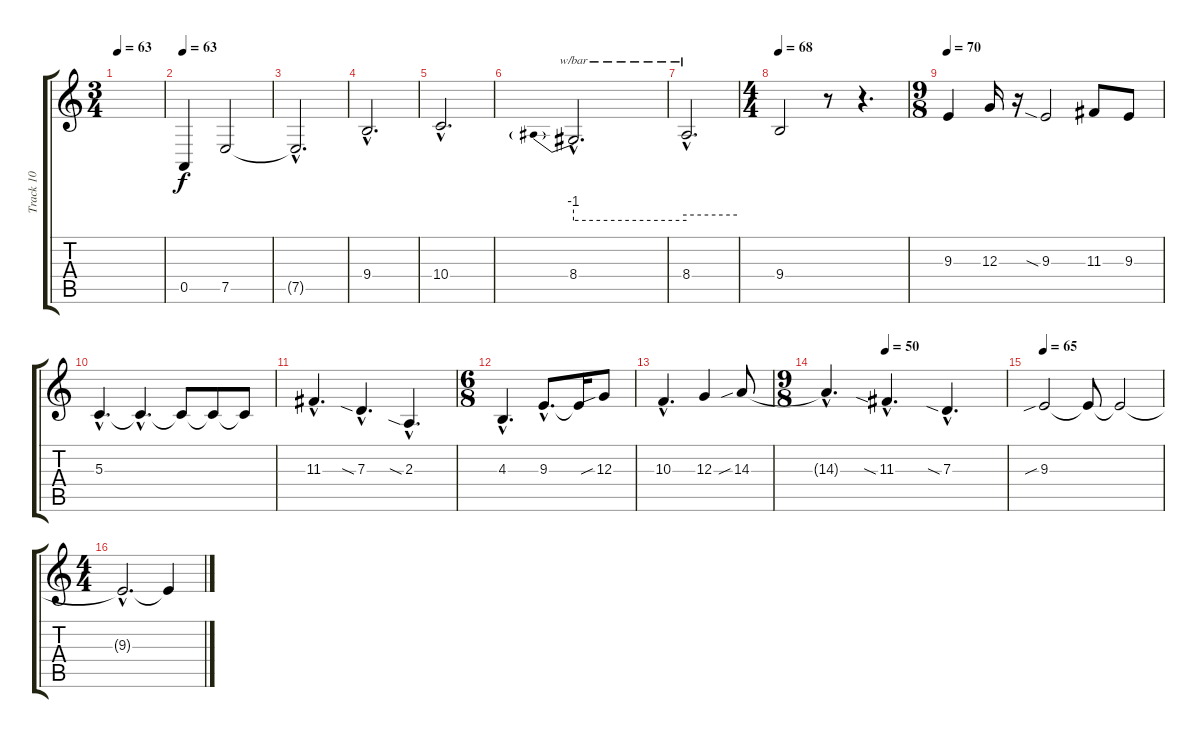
\track ("Track 10" "Track 10") {instrument trumpet}
\staff {score tabs}
\tuning (E4 B3 G3 D3 A2 E2) {hide}
\ts (3 4)
\tempo 63
\clef g2
\ks c
|
\tempo 63
0.5.4{volume 13 balance 16 instrument stringensemble2} 7.5.2 |
7.5{hac t}.2{d} |
9.4{hac}.2{d} |
10.4{hac}.2{d} |
8.4{hac}.2{d tbe (predive default 0 -4 60 -4)} |
8.4{hac}.2{d tbe (hold default 0 -2 60 -2)} |
\ts (4 4)
\tempo 68
9.4.2 r.8 r.4{d instrument reversecymbal} |
\ts (9 8)
\tempo 70
9.3.4{volume 15 balance 3 instrument trumpet} 12.3.16 r.16 9.3{sia}.2 11.3.8 9.3.8 |
5.3{hac}.4{d} 5.3{hac t}.4{d} 5.3{t}.8 5.3{t}.8 5.3{t}.8 |
11.3{hac}.4{d volume 14 balance 3 instrument trumpet} 7.3{sia hac}.4{d} 2.3{sia hac}.4{d} |
\ts (6 8)
4.3{hac}.4{d} 9.3{hac}.8{d} 9.3{t}.16 12.3{sib}.8 |
10.3{hac}.4{d} 12.3.4 14.3{sib}.8 |
\ts (9 8)
\tempo (50 0.3333333333333333)
14.3{hac t}.4{d} 11.3{sia hac}.4{d} 7.3{sia hac}.4{d} |
\tempo 65
9.3{sib}.2 9.3{t}.8 9.3{t}.2{volume 3} |
\ts (4 4)
9.3{hac t}.2{d} 9.3{t}.4
